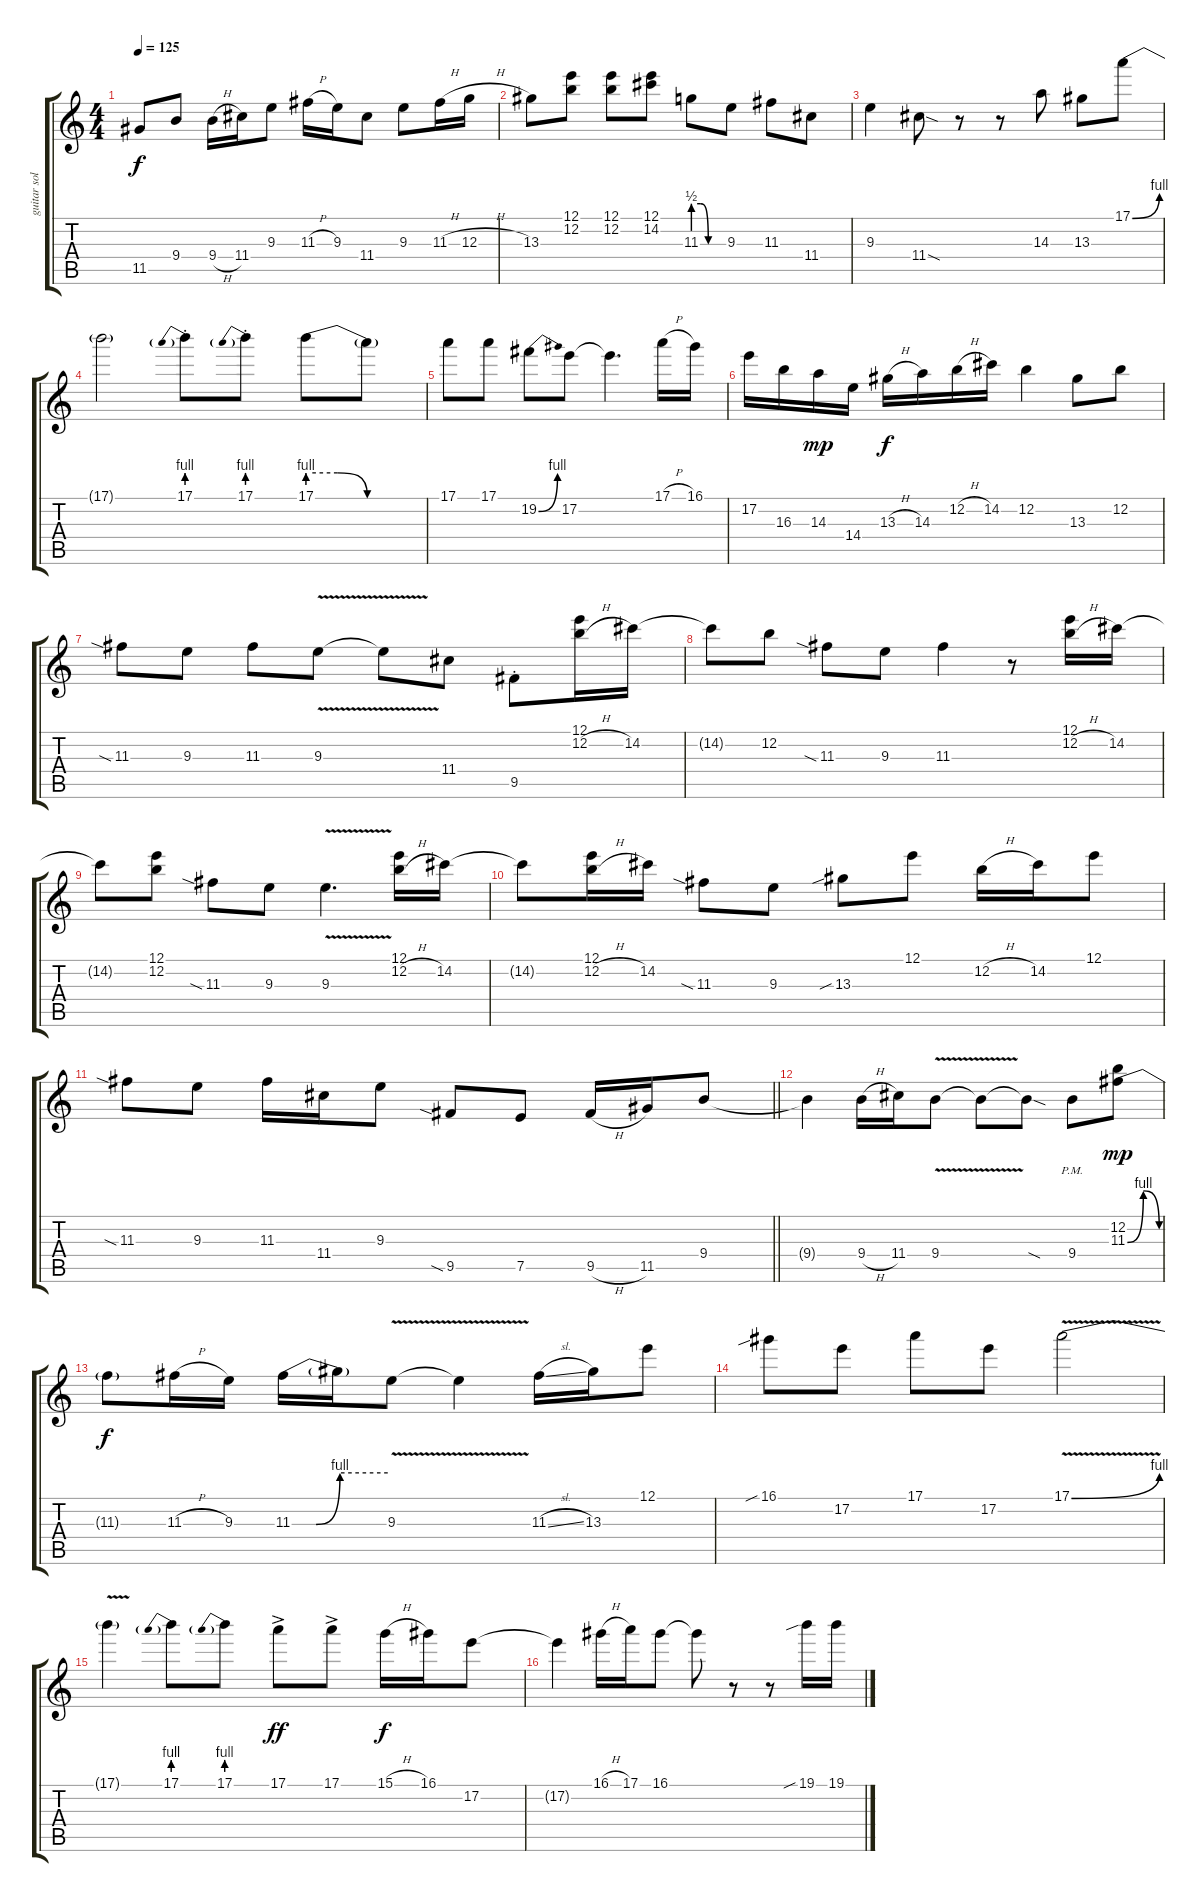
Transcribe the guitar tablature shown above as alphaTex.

\track ("guitar solo" "guitar sol") {instrument distortionguitar}
\staff {score tabs}
\tuning (E4 B3 G3 D3 A2 E2) {hide}
\ts (4 4)
\tempo 125
\clef g2
\ks c
11.5{t}.8{dy f} 9.4.8 9.4{h}.16 11.4.16 9.3.8 11.3{h}.16 9.3.16 11.4.8 9.3.8 11.3{h}.16 12.3{h}.16 |
13.3.8 (12.1 12.2).8 (12.1 12.2).8 (12.1 14.2).8 11.3{be (custom 0 2 15 2 30 0 60 0)}.8 9.3.8 11.3.8 11.4.8 |
9.3.4 11.4{sod}.8 r.8 r.8 14.3.8 13.3.8 17.1{be (bend 0 0 60 4)}.8 |
17.1{t}.2 17.1{be (prebend 0 4 60 4) st}.8 17.1{be (prebend 0 4 60 4) st}.8 17.1{be (custom 0 4 15 4 30 0 60 0)}.8 17.1{t}.8 |
17.1.8 17.1.8 19.2{be (bend 0 0 60 4)}.8 17.2.8 17.2{t}.4{d} 17.1{h}.16 16.1.16 |
17.2.16 16.3.16 14.3.16{dy mp} 14.4.16 13.3{h}.16{dy f} 14.3.16 12.2{h}.16 14.2.16 12.2.4 13.3.8 12.2.8 |
11.3{sia}.8 9.3.8 11.3.8 9.3{v}.8 9.3{t}.8 11.4.8 9.5{st}.8 (12.1 12.2{h}).16 14.2.16 |
14.2{t}.8 12.2.8 11.3{sia}.8 9.3.8 11.3.4 r.8 (12.1 12.2{h}).16 14.2.16 |
14.2{t}.8 (12.1 12.2).8 11.3{sia}.8 9.3.8 9.3{v}.4{d} (12.1 12.2{h}).16 14.2.16 |
14.2{t}.8 (12.1 12.2{h}).16 14.2.16 11.3{sia}.8 9.3.8 13.3{sib}.8 12.1.8 12.2{h}.16 14.2.16 12.1.8 |
\barLineRight lightlight
11.3{sia}.8 9.3.8 11.3.16 11.4.16 9.3.8 9.5{sia}.8 7.5.8 9.5{h}.16 11.5.16 9.4.8 |
9.4{t}.4 9.4{h}.16 11.4.16 9.4{v}.8 9.4{t}.8 9.4{sod t}.8 9.4{pm}.8 (12.2 11.3{be (bendrelease 0 0 40 4 49 4 60 0)}).8{dy mp} |
11.3{t}.8{dy f} 11.3{h}.16 9.3.16 11.3{be (custom 0 0 15 0 30 4 60 4)}.16 11.3{t}.16 9.3{v}.8 9.3{t}.4 11.3{sl}.16 13.3.16 12.1.8 |
16.1{sib}.8 17.2.8 17.1.8 17.2.8 17.1{be (bend 0 0 60 4) v}.2 |
17.1{t}.4 17.1{be (prebend 0 4 60 4)}.8 17.1{be (prebend 0 4 60 4)}.8 17.1{ac}.8{dy ff} 17.1{ac}.8 15.1{h}.16{dy f} 16.1.16 17.2.8 |
17.2{t}.4 16.1{h}.16 17.1.16 16.1.8 16.1{t}.8 r.8 r.8 19.1{sib}.16 19.1.16
